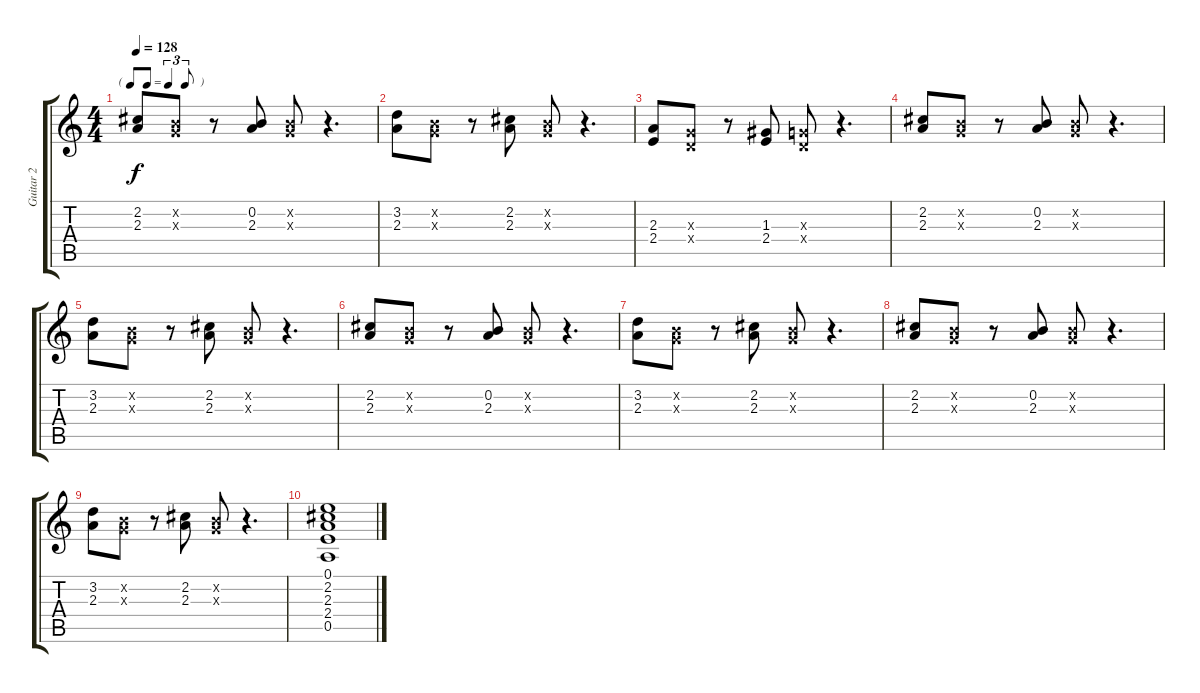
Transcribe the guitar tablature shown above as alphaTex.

\track ("Guitar 2" "Guitar 2") {instrument electricguitarclean}
\staff {score tabs}
\tuning (E4 B3 G3 D3 A2 E2) {hide}
\ts (4 4)
\tf triplet8th
\tempo 128
\clef g2
\ks c
(2.2 2.3).8{dy f} (0.2{x} 0.3{x}).8 r.8 (0.2 2.3).8 (0.2{x} 0.3{x}).8 r.4{d} |
(3.2 2.3).8 (0.2{x} 0.3{x}).8 r.8 (2.2 2.3).8 (0.2{x} 0.3{x}).8 r.4{d} |
(2.3 2.4).8 (0.3{x} 0.4{x}).8 r.8 (1.3 2.4).8 (0.3{x} 0.4{x}).8 r.4{d} |
(2.2 2.3).8 (0.2{x} 0.3{x}).8 r.8 (0.2 2.3).8 (0.2{x} 0.3{x}).8 r.4{d} |
(3.2 2.3).8 (0.2{x} 0.3{x}).8 r.8 (2.2 2.3).8 (0.2{x} 0.3{x}).8 r.4{d} |
(2.2 2.3).8 (0.2{x} 0.3{x}).8 r.8 (0.2 2.3).8 (0.2{x} 0.3{x}).8 r.4{d} |
(3.2 2.3).8 (0.2{x} 0.3{x}).8 r.8 (2.2 2.3).8 (0.2{x} 0.3{x}).8 r.4{d} |
(2.2 2.3).8 (0.2{x} 0.3{x}).8 r.8 (0.2 2.3).8 (0.2{x} 0.3{x}).8 r.4{d} |
(3.2 2.3).8 (0.2{x} 0.3{x}).8 r.8 (2.2 2.3).8 (0.2{x} 0.3{x}).8 r.4{d} |
(0.1 2.2 2.3 2.4 0.5).1
